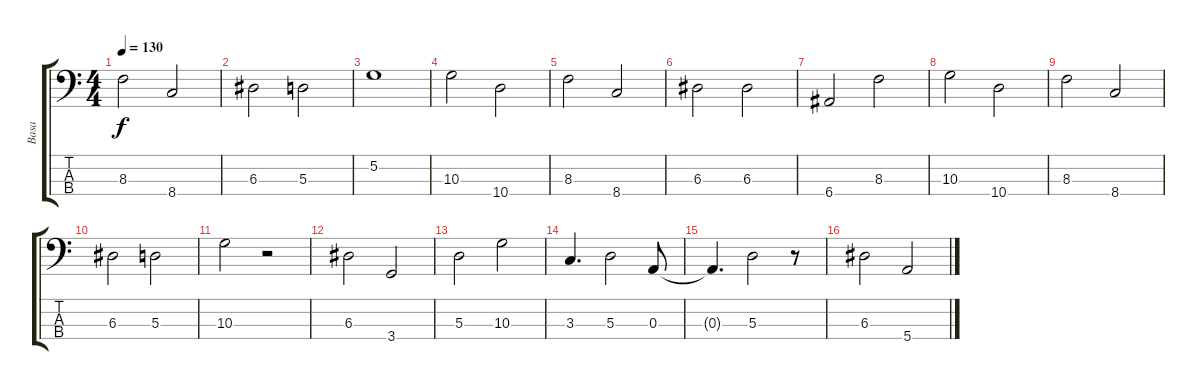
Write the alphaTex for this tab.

\track ("Basa" "Basa") {instrument electricbassfinger}
\staff {score tabs}
\tuning (G2 D2 A1 E1) {hide}
\ts (4 4)
\tempo 130
\clef f4
\ks c
8.3.2{dy f} 8.4.2 |
6.3.2 5.3.2 |
5.2.1 |
10.3.2 10.4.2 |
8.3.2 8.4.2 |
6.3.2 6.3.2 |
6.4.2 8.3.2 |
10.3.2 10.4.2 |
8.3.2 8.4.2 |
6.3.2 5.3.2 |
10.3.2 r.2 |
6.3.2 3.4.2 |
5.3.2 10.3.2 |
3.3.4{d} 5.3.2 0.3.8 |
0.3{t}.4{d} 5.3.2 r.8 |
6.3.2 5.4.2
